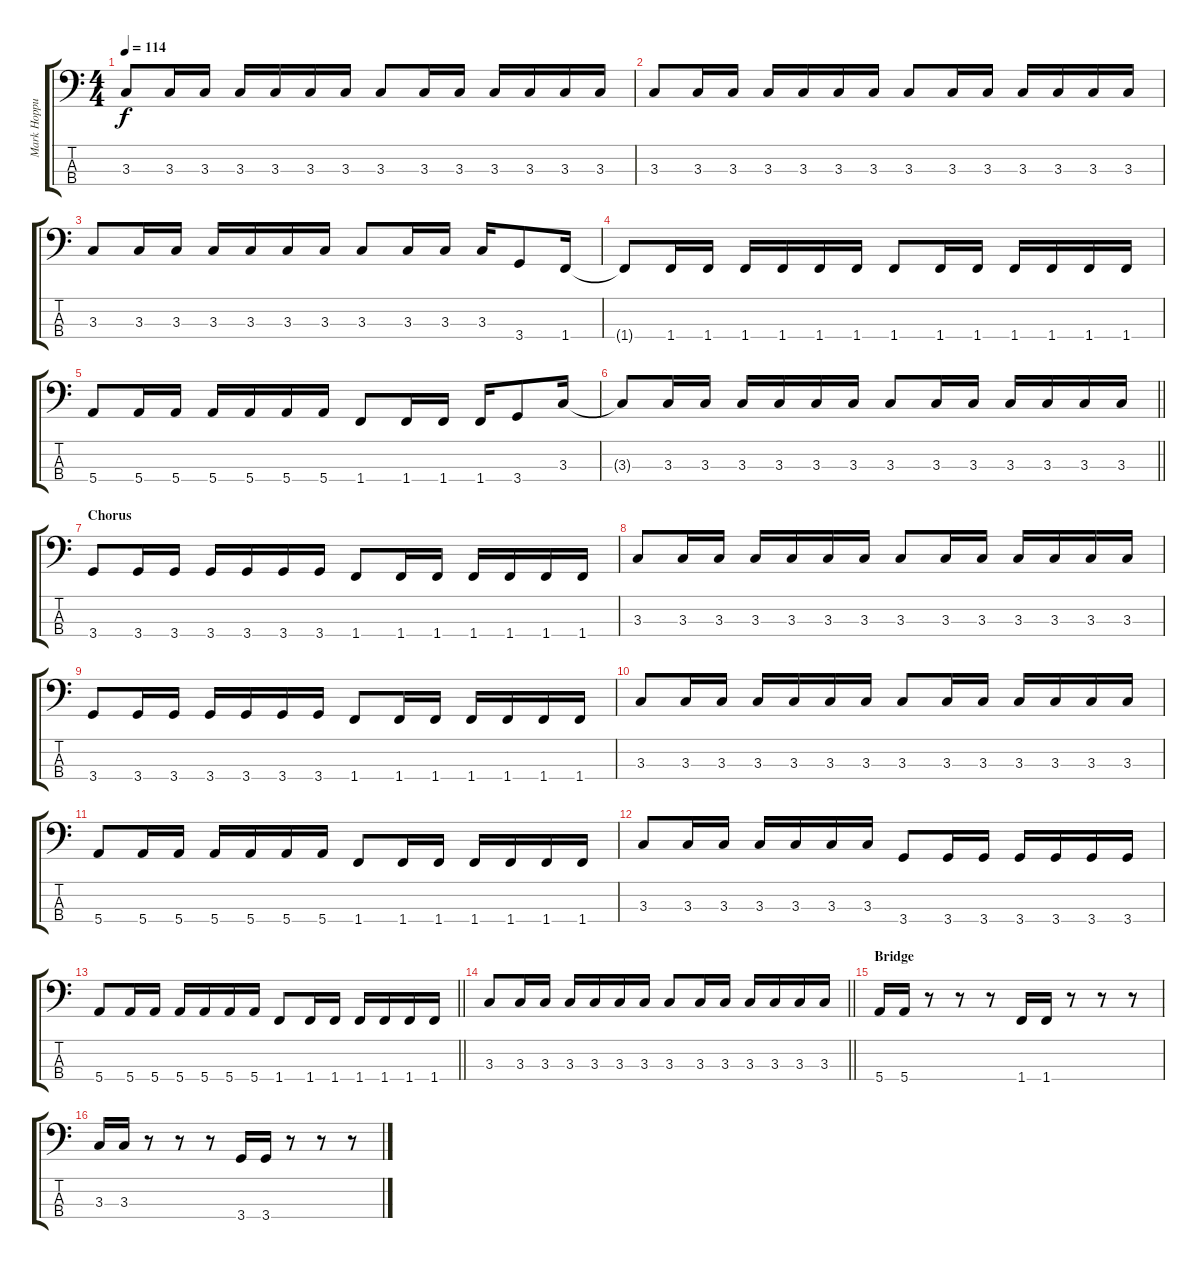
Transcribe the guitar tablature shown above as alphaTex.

\track ("Mark Hoppus" "Mark Hoppu") {instrument electricbasspick}
\staff {score tabs}
\tuning (G2 D2 A1 E1) {hide}
\ts (4 4)
\tempo 114
\clef f4
\ks c
3.3{t}.8{dy f} 3.3.16 3.3.16 3.3.16 3.3.16 3.3.16 3.3.16 3.3.8 3.3.16 3.3.16 3.3.16 3.3.16 3.3.16 3.3.16 |
3.3.8 3.3.16 3.3.16 3.3.16 3.3.16 3.3.16 3.3.16 3.3.8 3.3.16 3.3.16 3.3.16 3.3.16 3.3.16 3.3.16 |
3.3.8 3.3.16 3.3.16 3.3.16 3.3.16 3.3.16 3.3.16 3.3.8 3.3.16 3.3.16 3.3.16 3.4.8 1.4.16 |
1.4{t}.8 1.4.16 1.4.16 1.4.16 1.4.16 1.4.16 1.4.16 1.4.8 1.4.16 1.4.16 1.4.16 1.4.16 1.4.16 1.4.16 |
5.4.8 5.4.16 5.4.16 5.4.16 5.4.16 5.4.16 5.4.16 1.4.8 1.4.16 1.4.16 1.4.16 3.4.8 3.3.16 |
\barLineRight lightlight
3.3{t}.8 3.3.16 3.3.16 3.3.16 3.3.16 3.3.16 3.3.16 3.3.8 3.3.16 3.3.16 3.3.16 3.3.16 3.3.16 3.3.16 |
\section ("" "Chorus")
3.4.8 3.4.16 3.4.16 3.4.16 3.4.16 3.4.16 3.4.16 1.4.8 1.4.16 1.4.16 1.4.16 1.4.16 1.4.16 1.4.16 |
3.3.8 3.3.16 3.3.16 3.3.16 3.3.16 3.3.16 3.3.16 3.3.8 3.3.16 3.3.16 3.3.16 3.3.16 3.3.16 3.3.16 |
3.4.8 3.4.16 3.4.16 3.4.16 3.4.16 3.4.16 3.4.16 1.4.8 1.4.16 1.4.16 1.4.16 1.4.16 1.4.16 1.4.16 |
3.3.8 3.3.16 3.3.16 3.3.16 3.3.16 3.3.16 3.3.16 3.3.8 3.3.16 3.3.16 3.3.16 3.3.16 3.3.16 3.3.16 |
5.4.8 5.4.16 5.4.16 5.4.16 5.4.16 5.4.16 5.4.16 1.4.8 1.4.16 1.4.16 1.4.16 1.4.16 1.4.16 1.4.16 |
3.3.8 3.3.16 3.3.16 3.3.16 3.3.16 3.3.16 3.3.16 3.4.8 3.4.16 3.4.16 3.4.16 3.4.16 3.4.16 3.4.16 |
\barLineRight lightlight
5.4.8 5.4.16 5.4.16 5.4.16 5.4.16 5.4.16 5.4.16 1.4.8 1.4.16 1.4.16 1.4.16 1.4.16 1.4.16 1.4.16 |
\barLineRight lightlight
3.3.8 3.3.16 3.3.16 3.3.16 3.3.16 3.3.16 3.3.16 3.3.8 3.3.16 3.3.16 3.3.16 3.3.16 3.3.16 3.3.16 |
\section ("" "Bridge")
5.4.16 5.4.16 r.8 r.8 r.8 1.4.16 1.4.16 r.8 r.8 r.8 |
3.3.16 3.3.16 r.8 r.8 r.8 3.4.16 3.4.16 r.8 r.8 r.8
